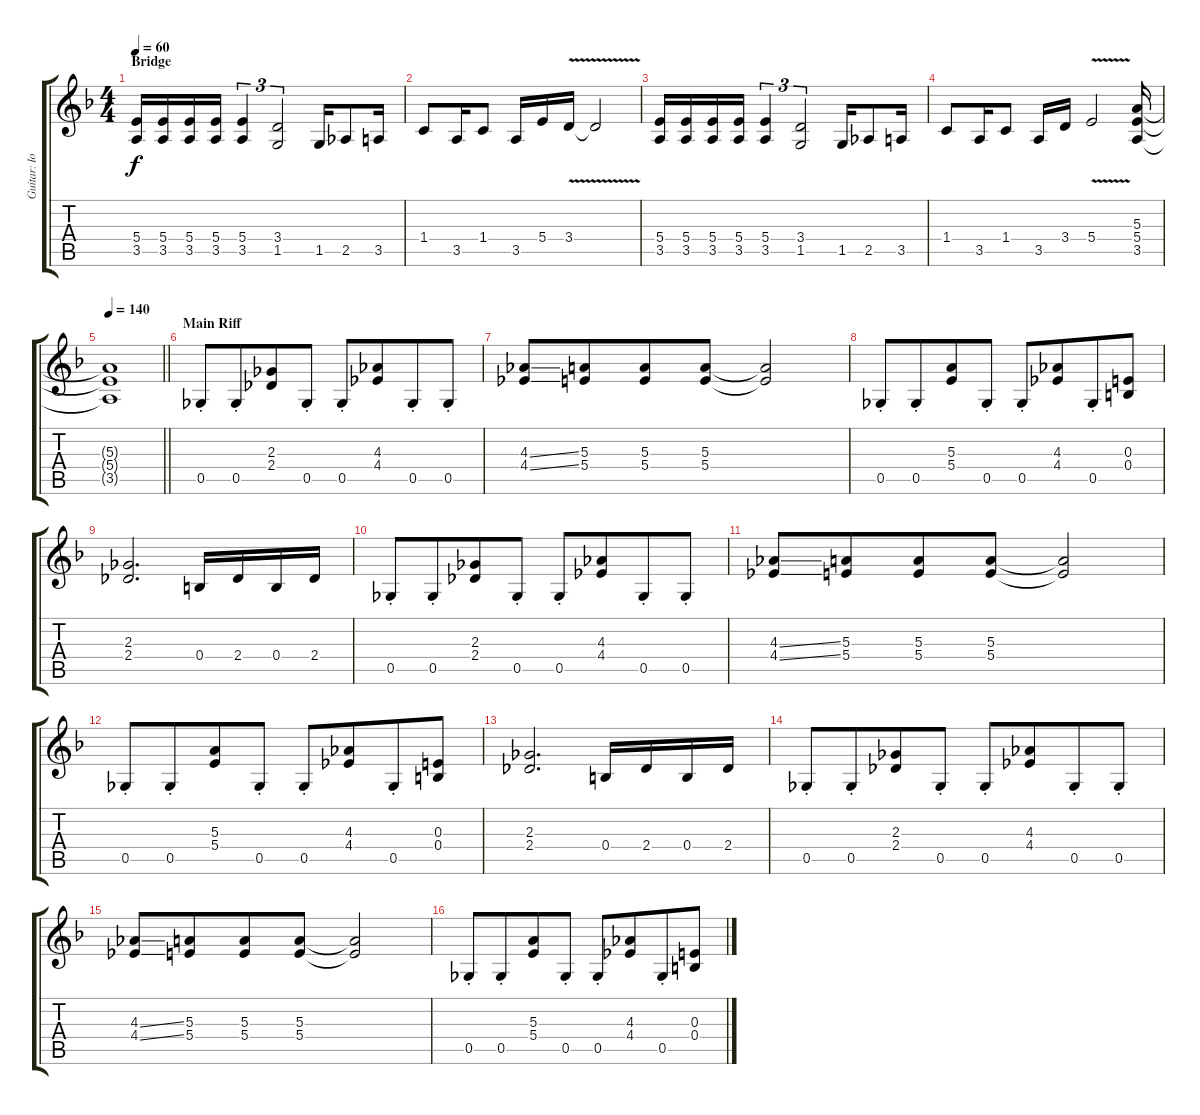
\track ("Guitar: IommI" "Guitar: Io") {instrument distortionguitar}
\staff {score tabs}
\tuning (Db4 Ab3 E3 B2 Gb2 Db2) {hide}
\ts (4 4)
\section ("" "Bridge")
\tempo 60
\clef g2
\ks f
(5.4 3.5).16{dy f} (5.4 3.5).16 (5.4 3.5).16 (5.4 3.5).16 (5.4 3.5).4{tu (3 2)} (3.4 1.5).2{tu (3 2)} 1.5.16 2.5.8 3.5.16 |
1.4.8 3.5.16 1.4.8 3.5.16 5.4.16 3.4{v}.16 3.4{t}.2 |
(5.4 3.5).16 (5.4 3.5).16 (5.4 3.5).16 (5.4 3.5).16 (5.4 3.5).4{tu (3 2)} (3.4 1.5).2{tu (3 2)} 1.5.16 2.5.8 3.5.16 |
1.4.8 3.5.16 1.4.8 3.5.16 3.4.16 5.4{v}.2 (5.3 5.4 3.5).16 |
\tempo 140
\barLineRight lightlight
(5.3{t} 5.4{t} 3.5{t}).1 |
\section ("" "Main Riff")
0.5{st}.8 0.5{st}.8{beam merge} (2.3 2.4).8 0.5{st}.8 0.5{st}.8 (4.3 4.4).8{beam merge} 0.5{st}.8 0.5{st}.8 |
(4.3{ss} 4.4{ss}).8 (5.3 5.4).8{beam merge} (5.3 5.4).8 (5.3 5.4).8 (5.3{t} 5.4{t}).2 |
0.5{st}.8 0.5{st}.8{beam merge} (5.3 5.4).8 0.5{st}.8 0.5{st}.8 (4.3 4.4).8{beam merge} 0.5{st}.8 (0.3 0.4).8 |
(2.3 2.4).2{d} 0.4.16 2.4.16 0.4.16 2.4.16 |
0.5{st}.8 0.5{st}.8{beam merge} (2.3 2.4).8 0.5{st}.8 0.5{st}.8 (4.3 4.4).8{beam merge} 0.5{st}.8 0.5{st}.8 |
(4.3{ss} 4.4{ss}).8 (5.3 5.4).8{beam merge} (5.3 5.4).8 (5.3 5.4).8 (5.3{t} 5.4{t}).2 |
0.5{st}.8 0.5{st}.8{beam merge} (5.3 5.4).8 0.5{st}.8 0.5{st}.8 (4.3 4.4).8{beam merge} 0.5{st}.8 (0.3 0.4).8 |
(2.3 2.4).2{d} 0.4.16 2.4.16 0.4.16 2.4.16 |
0.5{st}.8 0.5{st}.8{beam merge} (2.3 2.4).8 0.5{st}.8 0.5{st}.8 (4.3 4.4).8{beam merge} 0.5{st}.8 0.5{st}.8 |
(4.3{ss} 4.4{ss}).8 (5.3 5.4).8{beam merge} (5.3 5.4).8 (5.3 5.4).8 (5.3{t} 5.4{t}).2 |
0.5{st}.8 0.5{st}.8{beam merge} (5.3 5.4).8 0.5{st}.8 0.5{st}.8 (4.3 4.4).8{beam merge} 0.5{st}.8 (0.3 0.4).8
